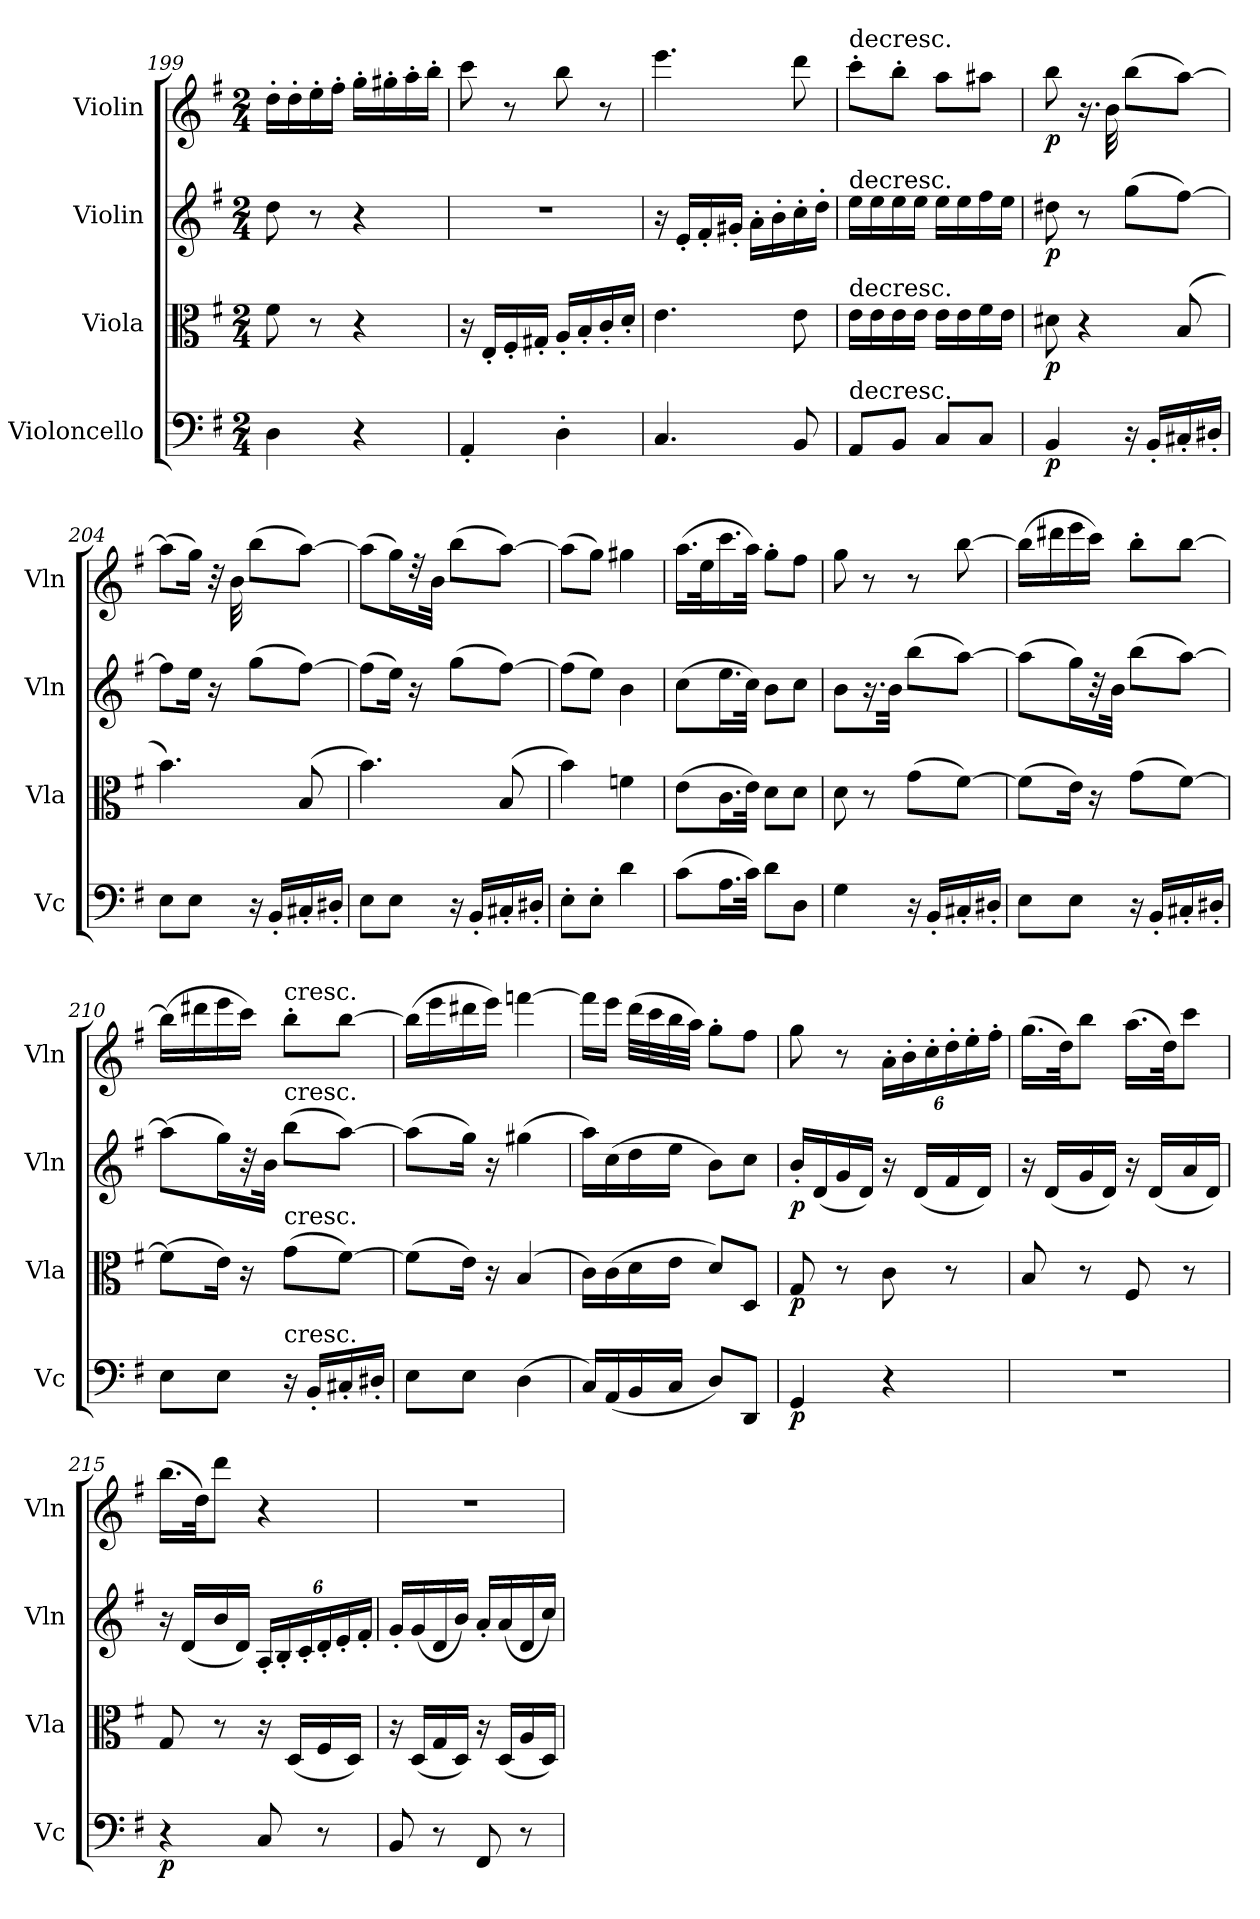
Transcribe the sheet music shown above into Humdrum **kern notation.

**kern	**dynam	**kern	**dynam	**kern	**dynam	**kern	**dynam
*part4	*part4	*part3	*part3	*part2	*part2	*part1	*part1
*staff4	*staff4	*staff3	*staff3	*staff2	*staff2	*staff1	*staff1
*I"Violoncello	*	*I"Viola	*	*I"Violin	*	*I"Violin	*
*I'Vc	*	*I'Vla	*	*I'Vln	*	*I'Vln	*
*clefF4	*	*clefC3	*	*clefG2	*	*clefG2	*
*k[f#]	*	*k[f#]	*	*k[f#]	*	*k[f#]	*
*G:	*	*G:	*	*G:	*	*G:	*
*M2/4	*	*M2/4	*	*M2/4	*	*M2/4	*
=199	=199	=199	=199	=199	=199	=199	=199
4D\	.	8f#\	.	8dd\	.	16dd'\LL	.
.	.	.	.	.	.	16dd'\	.
.	.	8r	.	8r	.	16ee'\	.
.	.	.	.	.	.	16ff#'\JJ	.
4r	.	4r	.	4r	.	16gg'\LL	.
.	.	.	.	.	.	16gg#X'\	.
.	.	.	.	.	.	16aa'\	.
.	.	.	.	.	.	16bb'\JJ	.
=200	=200	=200	=200	=200	=200	=200	=200
4AA'/	.	16r	.	2r	.	8ccc\	.
.	.	16E'/LL	.	.	.	.	.
.	.	16F#'/	.	.	.	8r	.
.	.	16G#X'/JJ	.	.	.	.	.
4D'\	.	16A'/LL	.	.	.	8bb\	.
.	.	16B'/	.	.	.	.	.
.	.	16c'/	.	.	.	8r	.
.	.	16d'/JJ	.	.	.	.	.
=201	=201	=201	=201	=201	=201	=201	=201
4.C/	.	4.e\	.	16r	.	4.eee\	.
.	.	.	.	16e'/LL	.	.	.
.	.	.	.	16f#'/	.	.	.
.	.	.	.	16g#X'/JJ	.	.	.
.	.	.	.	16a'\LL	.	.	.
.	.	.	.	16b'\	.	.	.
8BB/	.	8e\	.	16cc'\	.	8ddd\	.
.	.	.	.	16dd'\JJ	.	.	.
=202	=202	=202	=202	=202	=202	=202	=202
!	!	!	!	!	!	!LO:TX:t=decresc.	!
!	!	!	!	!LO:TX:t=decresc.	!	!	!
!	!	!LO:TX:t=decresc.	!	!	!	!	!
!LO:TX:t=decresc.	!	!	!	!	!	!	!
8AA/L	.	16e\LL	.	16ee\LL	.	8ccc'\L	.
.	.	16e\	.	16ee\	.	.	.
8BB/J	.	16e\	.	16ee\	.	8bb'\J	.
.	.	16e\JJ	.	16ee\JJ	.	.	.
8C/L	.	16e\LL	.	16ee\LL	.	8aa\L	.
.	.	16e\	.	16ee\	.	.	.
8C/J	.	16f#\	.	16ff#\	.	8aa#X\J	.
.	.	16e\JJ	.	16ee\JJ	.	.	.
=203	=203	=203	=203	=203	=203	=203	=203
4BB/	p	8d#X\	p	8dd#X\	p	8bb\	p
.	.	4r	.	8r	.	16.r	.
.	.	.	.	.	.	32b\	.
16r	.	.	.	(8gg\L	.	(8bb\L	.
16BB'/LL	.	.	.	.	.	.	.
16C#X'/	.	(8B/	.	[8ff#\J)	.	[8aa\J)	.
16D#X'/JJ	.	.	.	.	.	.	.
=204	=204	=204	=204	=204	=204	=204	=204
8E\L	.	4.b\)	.	8ff#\L]	.	(8aa\L]	.
8E\J	.	.	.	16ee\Jk	.	16gg\Jk)	.
.	.	.	.	16r	.	32r	.
.	.	.	.	.	.	32b\	.
16r	.	.	.	(8gg\L	.	(8bb\L	.
16BB'/LL	.	.	.	.	.	.	.
16C#X'/	.	(8B/	.	[8ff#\J)	.	[8aa\J)	.
16D#X'/JJ	.	.	.	.	.	.	.
=205	=205	=205	=205	=205	=205	=205	=205
8E\L	.	4.b\)	.	(8ff#\L]	.	(8aa\L]	.
8E\J	.	.	.	16ee\Jk)	.	16gg\L)	.
.	.	.	.	16r	.	32r	.
.	.	.	.	.	.	32b\JJk	.
16r	.	.	.	(8gg\L	.	(8bb\L	.
16BB'/LL	.	.	.	.	.	.	.
16C#X'/	.	(8B/	.	[8ff#\J)	.	[8aa\J)	.
16D#X'/JJ	.	.	.	.	.	.	.
=206	=206	=206	=206	=206	=206	=206	=206
8E'\L	.	4b\)	.	(8ff#\L]	.	(8aa\L]	.
8E'\J	.	.	.	8ee\J)	.	8gg\J)	.
4d\	.	4fn\	.	4b\	.	4gg#X\	.
=207	=207	=207	=207	=207	=207	=207	=207
(8c\L	.	(8e\L	.	(8cc\L	.	(16.aa\LL	.
.	.	.	.	.	.	32ee\K	.
16.A\L	.	16.c\L	.	16.ee\L	.	16.ccc\	.
32c\JJk)	.	32e\JJk)	.	32cc\JJk)	.	32aa\JJk)	.
8d\L	.	8d\L	.	8b\L	.	8gg'\L	.
8D\J	.	8d\J	.	8cc\J	.	8ff#\J	.
=208	=208	=208	=208	=208	=208	=208	=208
4G\	.	8d\	.	8b\L	.	8gg\	.
.	.	8r	.	16.r	.	8r	.
.	.	.	.	32b\Jkk	.	.	.
16r	.	(8g\L	.	(8bb\L	.	8r	.
16BB'/LL	.	.	.	.	.	.	.
16C#X'/	.	[8f#\J)	.	[8aa\J)	.	[8bb\	.
16D#X'/JJ	.	.	.	.	.	.	.
=209	=209	=209	=209	=209	=209	=209	=209
8E\L	.	(8f#\L]	.	(8aa\L]	.	(16bb\LL]	.
.	.	.	.	.	.	16ddd#X\	.
8E\J	.	16e\Jk)	.	16gg\L)	.	16eee\	.
.	.	16r	.	32r	.	16ccc\JJ)	.
.	.	.	.	32b\JJk	.	.	.
16r	.	(8g\L	.	(8bb\L	.	8bb'\L	.
16BB'/LL	.	.	.	.	.	.	.
16C#X'/	.	[8f#\J)	.	[8aa\J)	.	[8bb\J	.
16D#X'/JJ	.	.	.	.	.	.	.
=210	=210	=210	=210	=210	=210	=210	=210
8E\L	.	(8f#\L]	.	(8aa\L]	.	(16bb\LL]	.
.	.	.	.	.	.	16ddd#X\	.
8E\J	.	16e\Jk)	.	16gg\L)	.	16eee\	.
.	.	16r	.	32r	.	16ccc\JJ)	.
.	.	.	.	32b\JJk	.	.	.
!	!	!	!	!	!	!LO:TX:t=cresc.	!
!	!	!	!	!LO:TX:t=cresc.	!	!	!
!	!	!LO:TX:t=cresc.	!	!	!	!	!
!LO:TX:t=cresc.	!	!	!	!	!	!	!
16r	.	(8g\L	.	(8bb\L	.	8bb'\L	.
16BB'/LL	.	.	.	.	.	.	.
16C#X'/	.	[8f#\J)	.	[8aa\J)	.	[8bb\J	.
16D#X'/JJ	.	.	.	.	.	.	.
=211	=211	=211	=211	=211	=211	=211	=211
8E\L	.	(8f#\L]	.	(8aa\L]	.	(16bb\LL]	.
.	.	.	.	.	.	16eee\	.
8E\J	.	16e\Jk)	.	16gg\Jk)	.	16ddd#X\	.
.	.	16r	.	16r	.	16eee\JJ)	.
(4D\	.	(4B/	.	(4gg#X\	.	[4fffn\	.
=212	=212	=212	=212	=212	=212	=212	=212
16C/LL)	.	16c\LL)	.	16aa\LL)	.	16fff\LL]	.
(16AA/	.	(16c\	.	(16cc\	.	16eee\JJ	.
16BB/	.	16d\	.	16dd\	.	(32ddd\LLL	.
.	.	.	.	.	.	32ccc\	.
16C/JJ	.	16e\JJ	.	16ee\JJ	.	32bb\	.
.	.	.	.	.	.	32aa\JJJ)	.
8D/L)	.	8d/L)	.	8b\L)	.	8gg'\L	.
8DD/J	.	8D/J	.	8cc\J	.	8ff#\J	.
=213	=213	=213	=213	=213	=213	=213	=213
4GG/	p	8G/	p	16b'/LL	p	8gg\	.
.	.	.	.	(16d/	.	.	.
.	.	8r	.	16g/	.	8r	.
.	.	.	.	16d/JJ)	.	.	.
4r	.	8c\	.	16r	.	24a'\LL	.
.	.	.	.	.	.	24b'\	.
.	.	.	.	(16d/LL	.	.	.
.	.	.	.	.	.	24cc'\	.
.	.	8r	.	16f#/	.	24dd'\	.
.	.	.	.	.	.	24ee'\	.
.	.	.	.	16d/JJ)	.	.	.
.	.	.	.	.	.	24ff#'\JJ	.
=214	=214	=214	=214	=214	=214	=214	=214
2r	.	8B/	.	16r	.	(16.gg\LL	.
.	.	.	.	(16d/LL	.	.	.
.	.	.	.	.	.	32dd\JK)	.
.	.	8r	.	16g/	.	8bb\J	.
.	.	.	.	16d/JJ)	.	.	.
.	.	8F#/	.	16r	.	(16.aa\LL	.
.	.	.	.	(16d/LL	.	.	.
.	.	.	.	.	.	32dd\JK)	.
.	.	8r	.	16a/	.	8ccc\J	.
.	.	.	.	16d/JJ)	.	.	.
=215	=215	=215	=215	=215	=215	=215	=215
4r	p	8G/	.	16r	.	(16.bb\LL	.
.	.	.	.	(16d/LL	.	.	.
.	.	.	.	.	.	32dd\JK)	.
.	.	8r	.	16b/	.	8ddd\J	.
.	.	.	.	16d/JJ)	.	.	.
8C/	.	16r	.	24A'/LL	.	4r	.
.	.	.	.	24B'/	.	.	.
.	.	(16D/LL	.	.	.	.	.
.	.	.	.	24c'/	.	.	.
8r	.	16F#/	.	24d'/	.	.	.
.	.	.	.	24e'/	.	.	.
.	.	16D/JJ)	.	.	.	.	.
.	.	.	.	24f#'/JJ	.	.	.
=216	=216	=216	=216	=216	=216	=216	=216
8BB/	.	16r	.	16g'/LL	.	2r	.
.	.	(16D/LL	.	(16g/	.	.	.
8r	.	16G/	.	16d/	.	.	.
.	.	16D/JJ)	.	16b/JJ)	.	.	.
8FF#/	.	16r	.	16a'/LL	.	.	.
.	.	(16D/LL	.	(16a/	.	.	.
8r	.	16A/	.	16d/	.	.	.
.	.	16D/JJ)	.	16cc/JJ)	.	.	.
=	=	=	=	=	=	=	=
*-	*-	*-	*-	*-	*-	*-	*-
